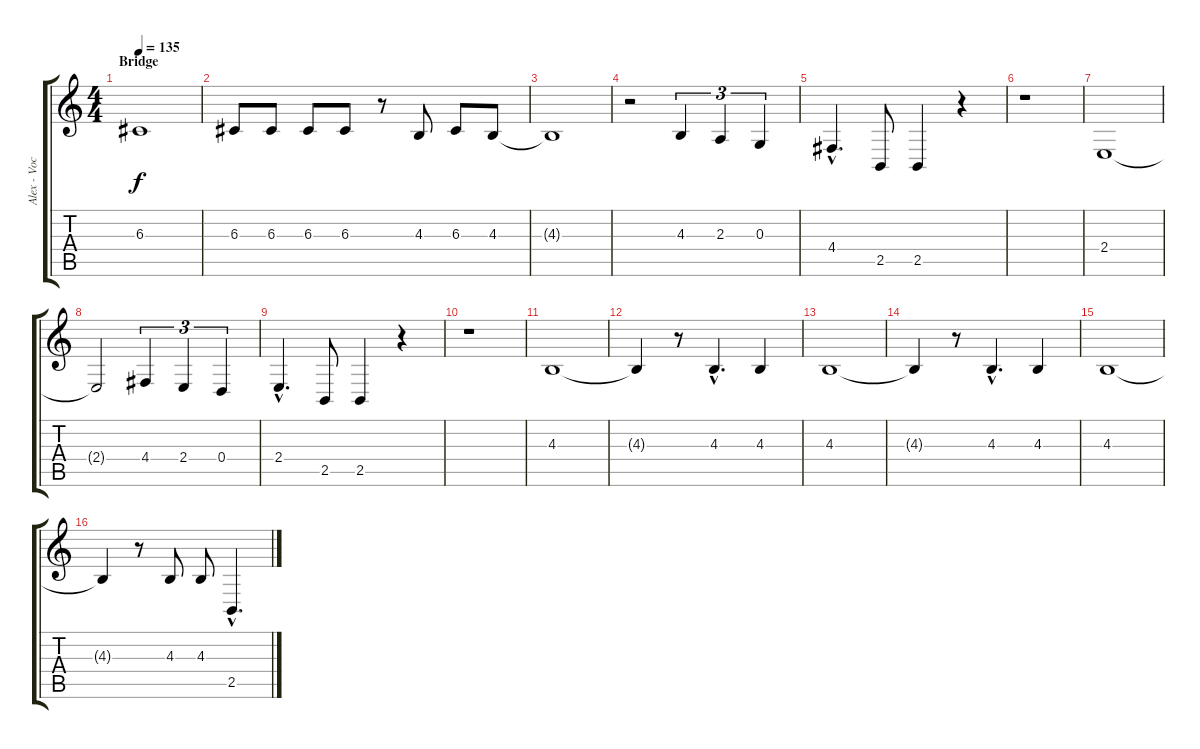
\track ("Alex - Vocals" "Alex - Voc") {instrument electricpiano1}
\staff {score tabs}
\tuning (E4 B3 G3 D3 A2 E2) {hide}
\ts (4 4)
\section ("" "Bridge")
\tempo 135
\clef g2
\ks c
6.3{t}.1{dy f} |
6.3.8 6.3.8 6.3.8 6.3.8 r.8 4.3.8 6.3.8 4.3.8 |
4.3{t}.1 |
r.2 4.3.4{tu (3 2)} 2.3.4{tu (3 2)} 0.3.4{tu (3 2)} |
4.4{hac}.4{d} 2.5.8 2.5.4 r.4 |
r.1 |
2.4.1 |
2.4{t}.2 4.4.4{tu (3 2)} 2.4.4{tu (3 2)} 0.4.4{tu (3 2)} |
2.4{hac}.4{d} 2.5.8 2.5.4 r.4 |
r.1 |
4.3.1 |
4.3{t}.4 r.8 4.3{hac}.4{d} 4.3.4 |
4.3.1 |
4.3{t}.4 r.8 4.3{hac}.4{d} 4.3.4 |
4.3.1 |
4.3{t}.4 r.8 4.3.8 4.3.8 2.5{hac}.4{d}
